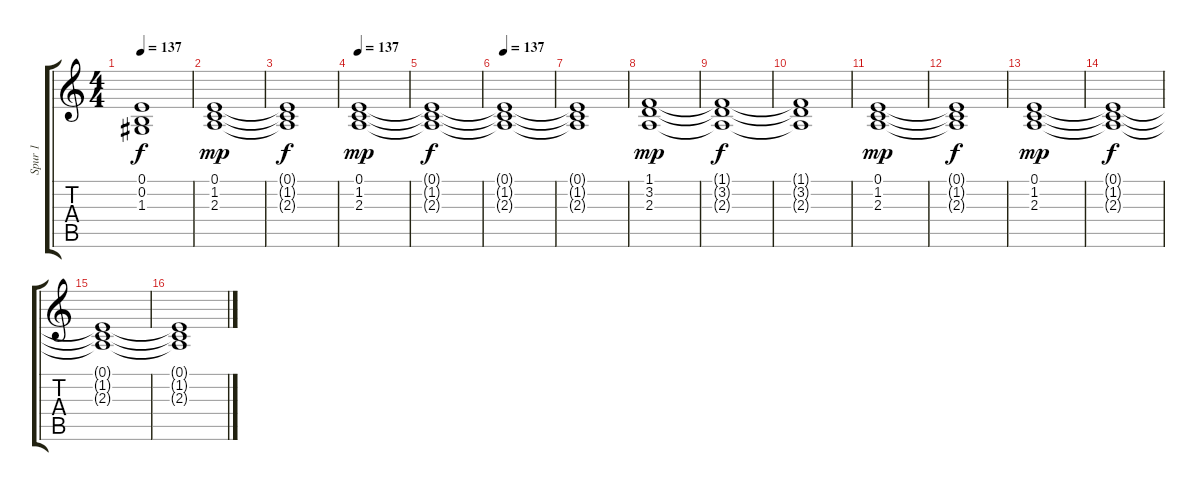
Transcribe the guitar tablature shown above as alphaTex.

\track ("Spur 1" "Spur 1") {instrument pad5bowed}
\staff {score tabs}
\tuning (E4 B3 G3 D3 A2 E2) {hide}
\ts (4 4)
\tempo 137
\clef g2
\ks c
(0.1{t} 0.2{t} 1.3{t}).1{dy f} |
(0.1 1.2 2.3).1{dy mp} |
(0.1{t} 1.2{t} 2.3{t}).1{dy f} |
\tempo 137
(0.1 1.2 2.3).1{dy mp} |
(0.1{t} 1.2{t} 2.3{t}).1{dy f} |
\tempo 137
(0.1{t} 1.2{t} 2.3{t}).1 |
(0.1{t} 1.2{t} 2.3{t}).1 |
(1.1 3.2 2.3).1{dy mp} |
(1.1{t} 3.2{t} 2.3{t}).1{dy f} |
(1.1{t} 3.2{t} 2.3{t}).1 |
(0.1 1.2 2.3).1{dy mp volume 16} |
(0.1{t} 1.2{t} 2.3{t}).1{dy f} |
(0.1 1.2 2.3).1{dy mp} |
(0.1{t} 1.2{t} 2.3{t}).1{dy f} |
(0.1{t} 1.2{t} 2.3{t}).1 |
(0.1{t} 1.2{t} 2.3{t}).1
